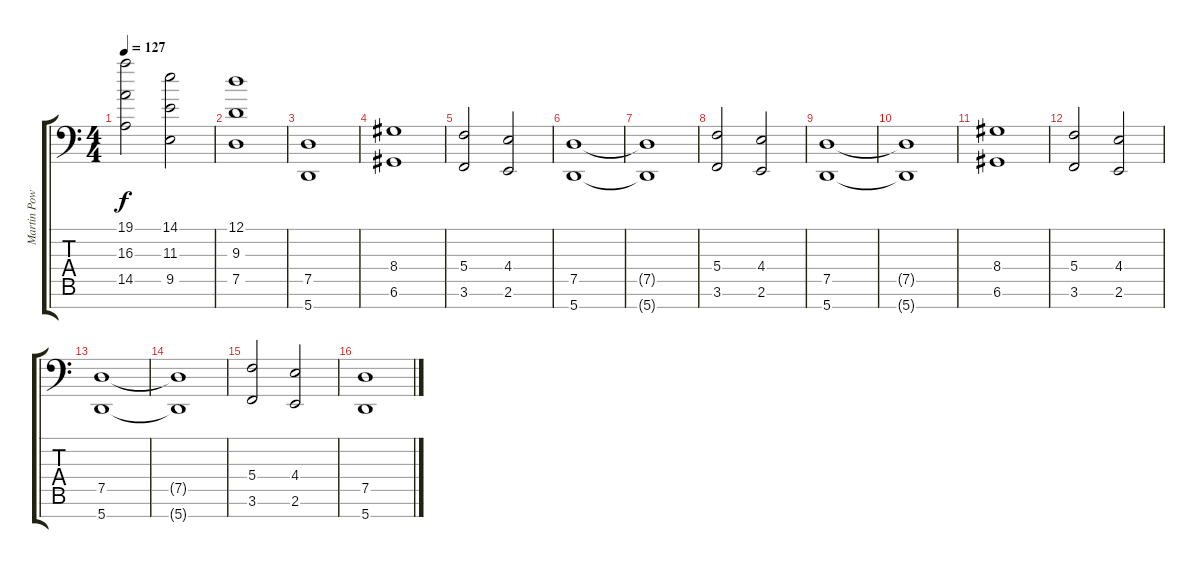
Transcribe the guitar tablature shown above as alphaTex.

\track ("Martin Powell - Strings" "Martin Pow") {instrument stringensemble1}
\staff {score tabs}
\tuning (D4 A3 F3 C3 G2 D2 A1) {hide}
\ts (4 4)
\tempo 127
\clef f4
\ks c
(19.1 16.3 14.5).2{dy f} (14.1 11.3 9.5).2 |
(12.1 9.3 7.5).1 |
(7.5 5.7).1 |
(8.4 6.6).1 |
(5.4 3.6).2 (4.4 2.6).2 |
(7.5 5.7).1 |
(7.5{t} 5.7{t}).1 |
(5.4 3.6).2 (4.4 2.6).2 |
(7.5 5.7).1 |
(7.5{t} 5.7{t}).1 |
(8.4 6.6).1 |
(5.4 3.6).2 (4.4 2.6).2 |
(7.5 5.7).1 |
(7.5{t} 5.7{t}).1 |
(5.4 3.6).2 (4.4 2.6).2 |
(7.5 5.7).1
